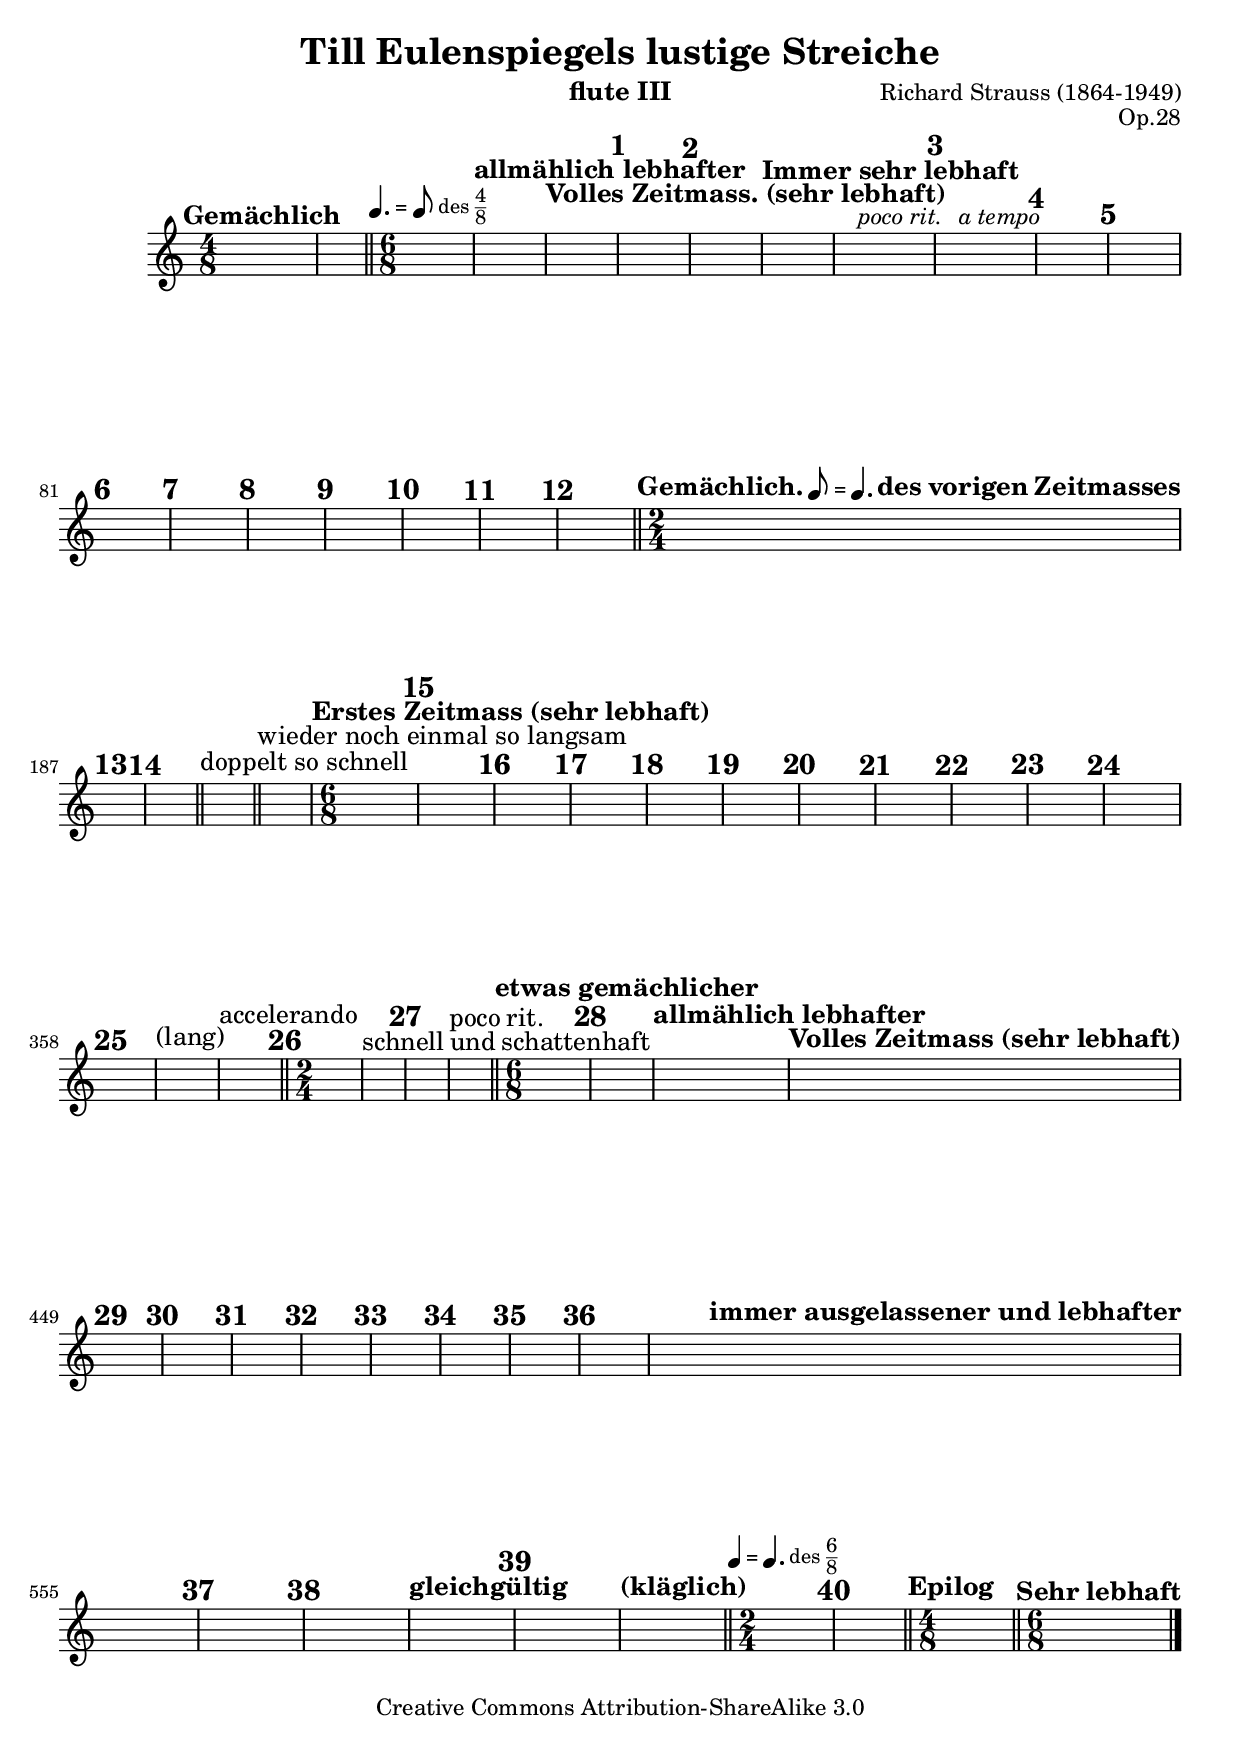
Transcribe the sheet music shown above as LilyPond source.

\version "2.12.2"

\include "defs.lyi" 
\version "2.12.2"

fluteThree = \relative c'
{
}

 

instrument = "flute III"

notes = \fluteThree

\include "part.lyi"

